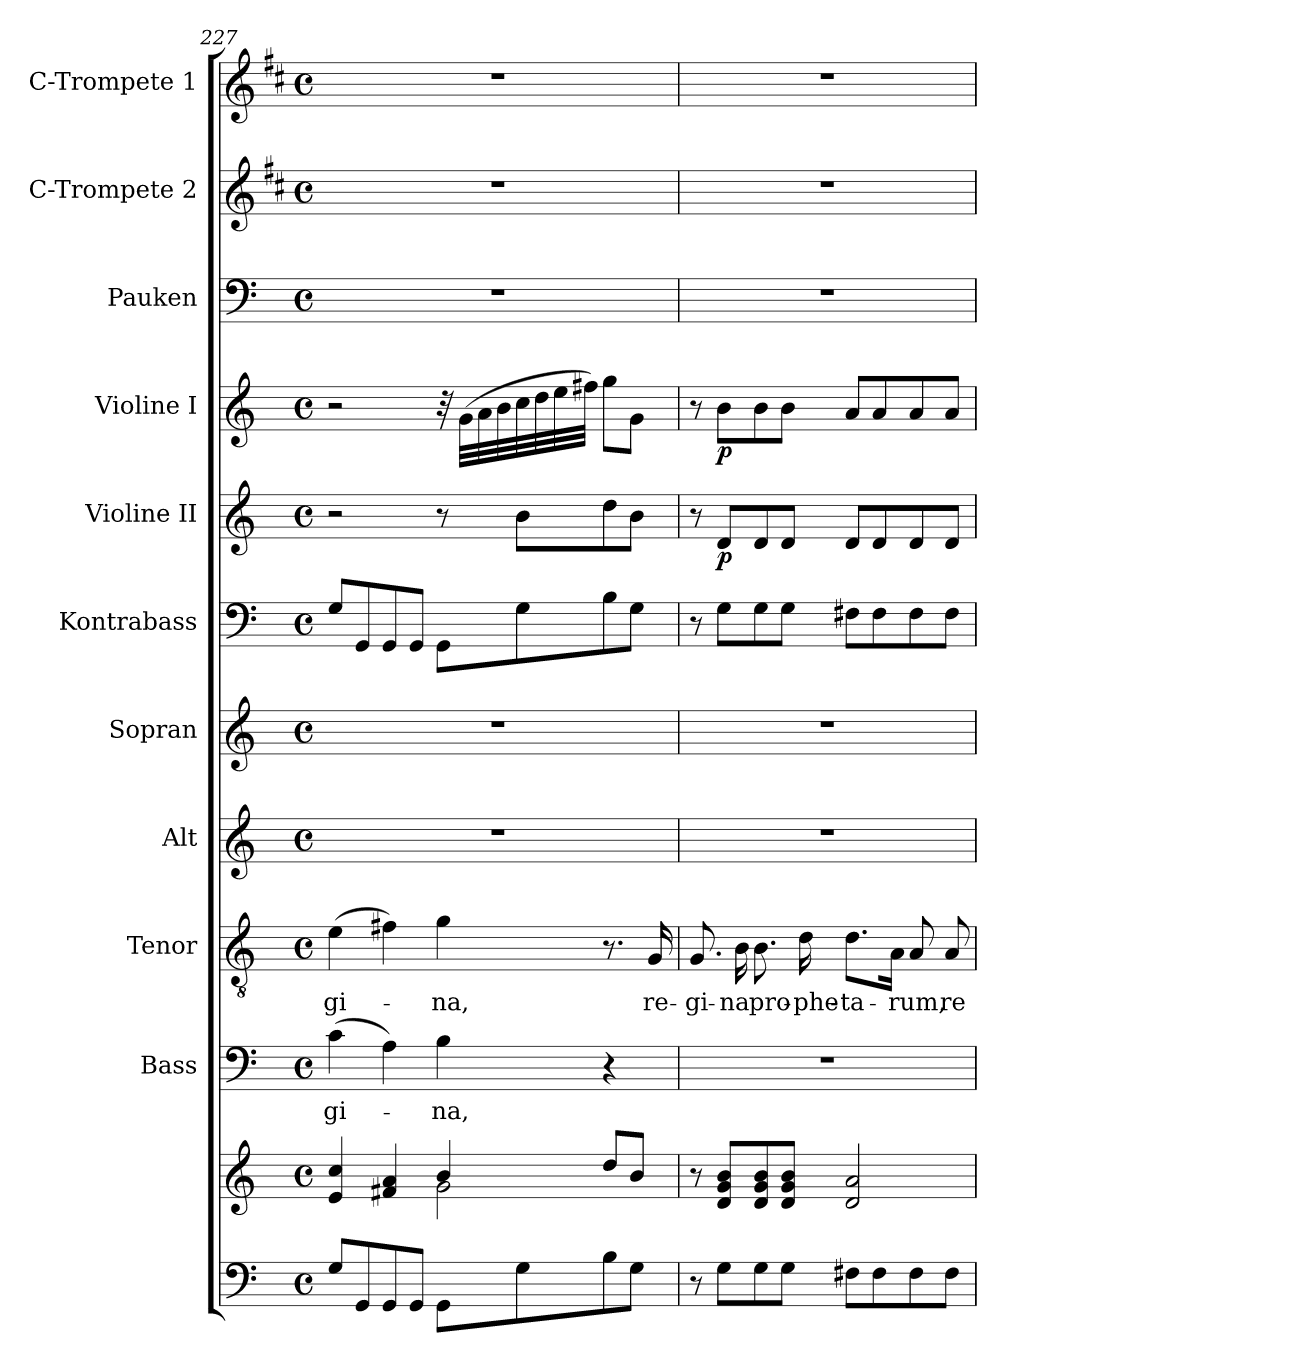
**kern	**kern	**kern	**text	**kern	**text	**kern	**kern	**kern	**kern	**dynam	**kern	**dynam	**kern	**kern	**kern
*part11	*part11	*part10	*part10	*part9	*part9	*part8	*part7	*part6	*part5	*part5	*part4	*part4	*part3	*part2	*part1
*staff12	*staff11	*staff10	*staff10	*staff9	*staff9	*staff8	*staff7	*staff6	*staff5	*staff5	*staff4	*staff4	*staff3	*staff2	*staff1
*	*	*I"Bass	*	*I"Tenor	*	*I"Alt	*I"Sopran	*I"Kontrabass	*I"Violine II	*	*I"Violine I	*	*I"Pauken	*I"C-Trompete 2	*I"C-Trompete 1
*	*	*I'B.	*	*I'T.	*	*I'A.	*I'S.	*I'Kb.	*I'Vl. II	*	*I'Vl. I	*	*I'Pk.	*I'C Trp. 2	*I'C Trp. 1
!!LO:PB:g=z
*clefF4	*clefG2	*clefF4	*	*clefGv2	*	*clefG2	*clefG2	*clefF4	*clefG2	*	*clefG2	*	*clefF4	*clefG2	*clefG2
*	*	*	*	*	*	*	*	*ITrd7c12	*	*	*	*	*	*ITrd1c2	*ITrd1c2
*k[]	*k[]	*k[]	*	*k[]	*	*k[]	*k[]	*k[]	*k[]	*	*k[]	*	*k[]	*k[]	*k[]
*C:	*C:	*C:	*	*C:	*	*C:	*C:	*C:	*C:	*	*C:	*	*C:	*C:	*C:
*M4/4	*M4/4	*M4/4	*	*M4/4	*	*M4/4	*M4/4	*M4/4	*M4/4	*	*M4/4	*	*M4/4	*M4/4	*M4/4
*met(c)	*met(c)	*met(c)	*	*met(c)	*	*met(c)	*met(c)	*met(c)	*met(c)	*	*met(c)	*	*met(c)	*met(c)	*met(c)
=227	=227	=227	=227	=227	=227	=227	=227	=227	=227	=227	=227	=227	=227	=227	=227
*	*^	*	*	*	*	*	*	*	*	*	*	*	*	*	*
!	!	!	!	!LO:LY:b	!	!LO:LY:b	!	!	!	!	!	!	!	!	!	!
8G/L	4e/ 4cc/	2ryy	(>4c\	-gi-	(>4e\	-gi-	1r	1r	8GG/L	2r	.	2r	.	1r	1r	1r
8GG/	.	.	.	.	.	.	.	.	8GGG/	.	.	.	.	.	.	.
8GG/	4f#X/ 4a/	.	4A\)	.	4f#X\)	.	.	.	8GGG/	.	.	.	.	.	.	.
8GG/J	.	.	.	.	.	.	.	.	8GGG/J	.	.	.	.	.	.	.
!	!	!	!	!LO:LY:b	!	!LO:LY:b	!	!	!	!	!	!	!	!	!	!
8GG\L	4b/	2g\	4B\	-na,	4g\	-na,	.	.	8GGG\L	8r	.	32r	.	.	.	.
.	.	.	.	.	.	.	.	.	.	.	.	(>32g\LLL	.	.	.	.
.	.	.	.	.	.	.	.	.	.	.	.	32a\	.	.	.	.
.	.	.	.	.	.	.	.	.	.	.	.	32b\	.	.	.	.
8G\	.	.	.	.	.	.	.	.	8GG\	8b\L	.	32cc\	.	.	.	.
.	.	.	.	.	.	.	.	.	.	.	.	32dd\	.	.	.	.
.	.	.	.	.	.	.	.	.	.	.	.	32ee\	.	.	.	.
.	.	.	.	.	.	.	.	.	.	.	.	32ff#X\JJJ)	.	.	.	.
8B\	8dd/L	.	4r	.	8.r	.	.	.	8BB\	8dd\	.	8gg\L	.	.	.	.
8G\J	8b/J	.	.	.	.	.	.	.	8GG\J	8b\J	.	8g\J	.	.	.	.
!	!	!	!	!	!	!LO:LY:b	!	!	!	!	!	!	!	!	!	!
.	.	.	.	.	16G/	re-	.	.	.	.	.	.	.	.	.	.
*	*v	*v	*	*	*	*	*	*	*	*	*	*	*	*	*	*
=228	=228	=228	=228	=228	=228	=228	=228	=228	=228	=228	=228	=228	=228	=228	=228
!	!	!	!	!	!LO:LY:b	!	!	!	!	!	!	!	!	!	!
8r	8r	1r	.	8.G/	-gi-	1r	1r	8r	8r	.	8r	.	1r	1r	1r
!	!	!	!	!	!	!	!	!	!	!LO:DY:b	!	!LO:DY:b	!	!	!
8G\L	8d/ 8g/ 8b/L	.	.	.	.	.	.	8GG\L	8d/L	p	8b\L	p	.	.	.
!	!	!	!	!	!LO:LY:b	!	!	!	!	!	!	!	!	!	!
.	.	.	.	16B\	-na	.	.	.	.	.	.	.	.	.	.
!	!	!	!	!	!LO:LY:b	!	!	!	!	!	!	!	!	!	!
8G\	8d/ 8g/ 8b/	.	.	8.B\	pro-	.	.	8GG\	8d/	.	8b\	.	.	.	.
8G\J	8d/ 8g/ 8b/J	.	.	.	.	.	.	8GG\J	8d/J	.	8b\J	.	.	.	.
!	!	!	!	!	!LO:LY:b	!	!	!	!	!	!	!	!	!	!
.	.	.	.	16d\	-phe-	.	.	.	.	.	.	.	.	.	.
!	!	!	!	!	!LO:LY:b	!	!	!	!	!	!	!	!	!	!
8F#X\L	2d/ 2a/	.	.	8.d\L	-ta-	.	.	8FF#X\L	8d/L	.	8a/L	.	.	.	.
8F#\	.	.	.	.	.	.	.	8FF#\	8d/	.	8a/	.	.	.	.
.	.	.	.	16A\Jk	.	.	.	.	.	.	.	.	.	.	.
!	!	!	!	!	!LO:LY:b	!	!	!	!	!	!	!	!	!	!
8F#\	.	.	.	8A/	-rum,	.	.	8FF#\	8d/	.	8a/	.	.	.	.
!	!	!	!	!	!LO:LY:b	!	!	!	!	!	!	!	!	!	!
8F#\J	.	.	.	8A/	re-	.	.	8FF#\J	8d/J	.	8a/J	.	.	.	.
=	=	=	=	=	=	=	=	=	=	=	=	=	=	=	=
*-	*-	*-	*-	*-	*-	*-	*-	*-	*-	*-	*-	*-	*-	*-	*-
